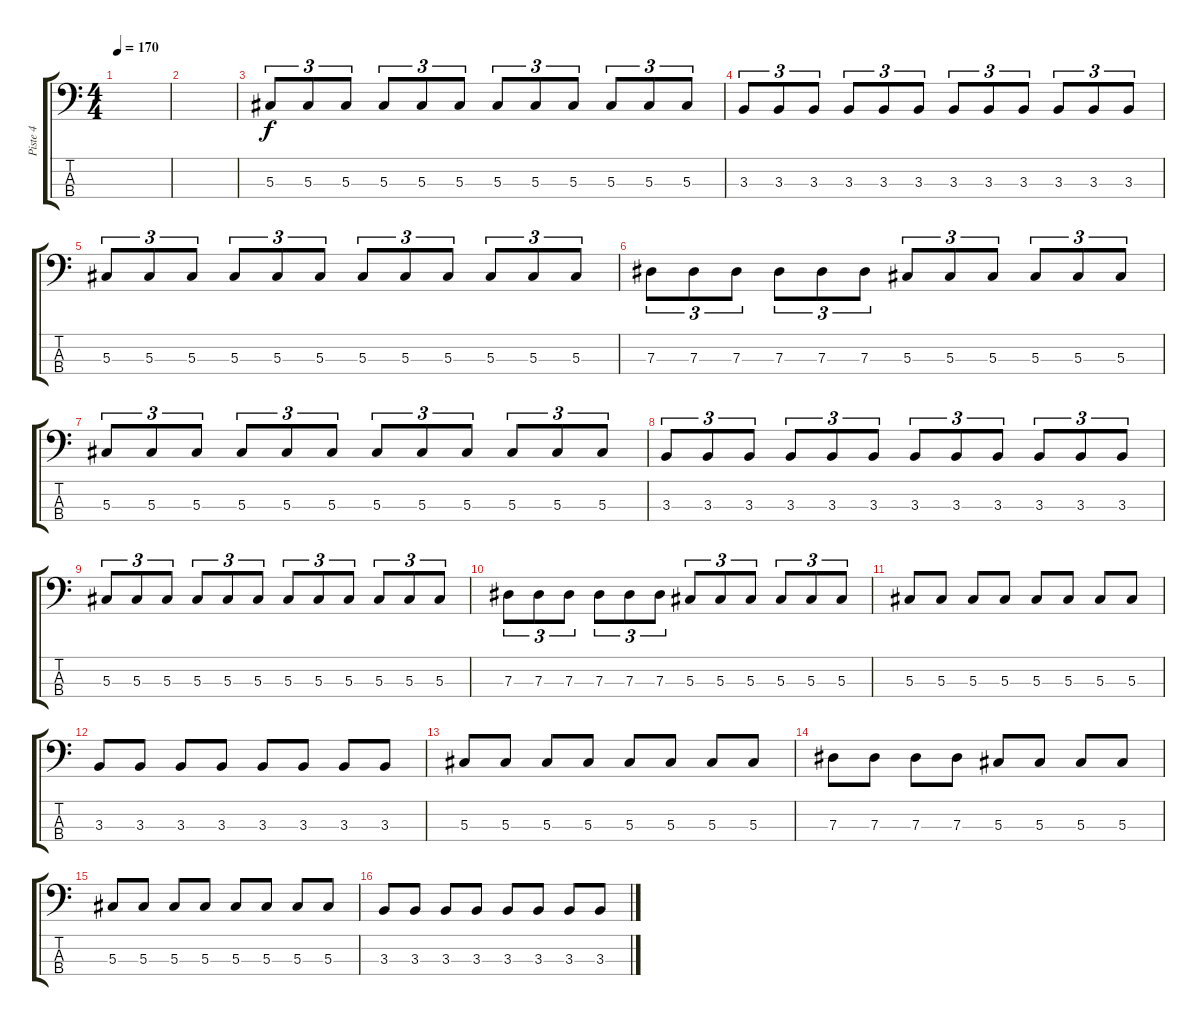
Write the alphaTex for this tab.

\track ("Piste 4" "Piste 4") {instrument electricbassfinger}
\staff {score tabs}
\tuning (Gb2 Db2 Ab1 Eb1) {hide}
\ts (4 4)
\tempo 170
\clef f4
\ks c
|
|
5.3.8{tu (3 2)} 5.3.8{tu (3 2)} 5.3.8{tu (3 2)} 5.3.8{tu (3 2)} 5.3.8{tu (3 2)} 5.3.8{tu (3 2)} 5.3.8{tu (3 2)} 5.3.8{tu (3 2)} 5.3.8{tu (3 2)} 5.3.8{tu (3 2)} 5.3.8{tu (3 2)} 5.3.8{tu (3 2)} |
3.3.8{tu (3 2)} 3.3.8{tu (3 2)} 3.3.8{tu (3 2)} 3.3.8{tu (3 2)} 3.3.8{tu (3 2)} 3.3.8{tu (3 2)} 3.3.8{tu (3 2)} 3.3.8{tu (3 2)} 3.3.8{tu (3 2)} 3.3.8{tu (3 2)} 3.3.8{tu (3 2)} 3.3.8{tu (3 2)} |
5.3.8{tu (3 2)} 5.3.8{tu (3 2)} 5.3.8{tu (3 2)} 5.3.8{tu (3 2)} 5.3.8{tu (3 2)} 5.3.8{tu (3 2)} 5.3.8{tu (3 2)} 5.3.8{tu (3 2)} 5.3.8{tu (3 2)} 5.3.8{tu (3 2)} 5.3.8{tu (3 2)} 5.3.8{tu (3 2)} |
7.3.8{tu (3 2)} 7.3.8{tu (3 2)} 7.3.8{tu (3 2)} 7.3.8{tu (3 2)} 7.3.8{tu (3 2)} 7.3.8{tu (3 2)} 5.3.8{tu (3 2)} 5.3.8{tu (3 2)} 5.3.8{tu (3 2)} 5.3.8{tu (3 2)} 5.3.8{tu (3 2)} 5.3.8{tu (3 2)} |
5.3.8{tu (3 2)} 5.3.8{tu (3 2)} 5.3.8{tu (3 2)} 5.3.8{tu (3 2)} 5.3.8{tu (3 2)} 5.3.8{tu (3 2)} 5.3.8{tu (3 2)} 5.3.8{tu (3 2)} 5.3.8{tu (3 2)} 5.3.8{tu (3 2)} 5.3.8{tu (3 2)} 5.3.8{tu (3 2)} |
3.3.8{tu (3 2)} 3.3.8{tu (3 2)} 3.3.8{tu (3 2)} 3.3.8{tu (3 2)} 3.3.8{tu (3 2)} 3.3.8{tu (3 2)} 3.3.8{tu (3 2)} 3.3.8{tu (3 2)} 3.3.8{tu (3 2)} 3.3.8{tu (3 2)} 3.3.8{tu (3 2)} 3.3.8{tu (3 2)} |
5.3.8{tu (3 2)} 5.3.8{tu (3 2)} 5.3.8{tu (3 2)} 5.3.8{tu (3 2)} 5.3.8{tu (3 2)} 5.3.8{tu (3 2)} 5.3.8{tu (3 2)} 5.3.8{tu (3 2)} 5.3.8{tu (3 2)} 5.3.8{tu (3 2)} 5.3.8{tu (3 2)} 5.3.8{tu (3 2)} |
7.3.8{tu (3 2)} 7.3.8{tu (3 2)} 7.3.8{tu (3 2)} 7.3.8{tu (3 2)} 7.3.8{tu (3 2)} 7.3.8{tu (3 2)} 5.3.8{tu (3 2)} 5.3.8{tu (3 2)} 5.3.8{tu (3 2)} 5.3.8{tu (3 2)} 5.3.8{tu (3 2)} 5.3.8{tu (3 2)} |
5.3.8 5.3.8 5.3.8 5.3.8 5.3.8 5.3.8 5.3.8 5.3.8 |
3.3.8 3.3.8 3.3.8 3.3.8 3.3.8 3.3.8 3.3.8 3.3.8 |
5.3.8 5.3.8 5.3.8 5.3.8 5.3.8 5.3.8 5.3.8 5.3.8 |
7.3.8 7.3.8 7.3.8 7.3.8 5.3.8 5.3.8 5.3.8 5.3.8 |
5.3.8 5.3.8 5.3.8 5.3.8 5.3.8 5.3.8 5.3.8 5.3.8 |
3.3.8 3.3.8 3.3.8 3.3.8 3.3.8 3.3.8 3.3.8 3.3.8
